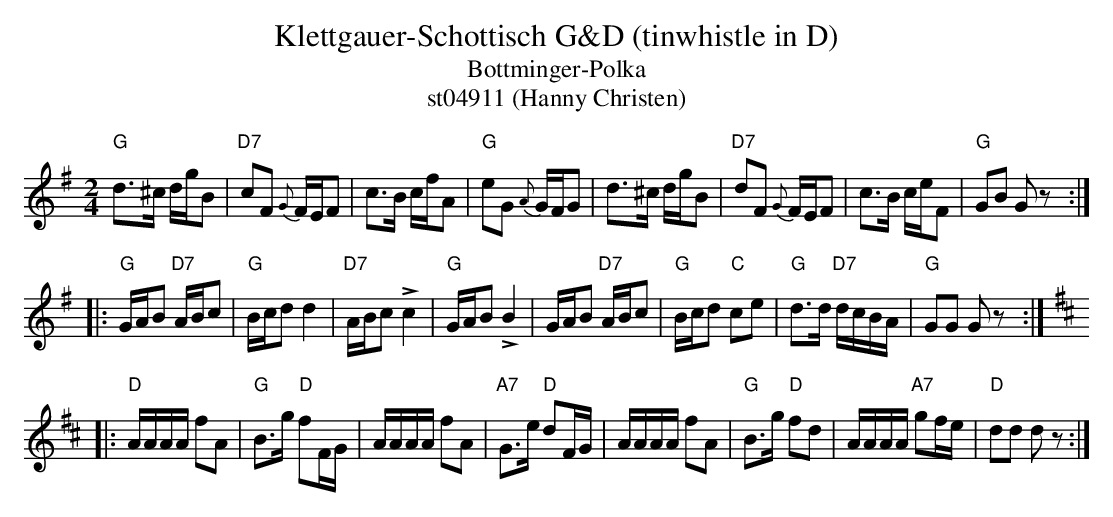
X:1
T:Klettgauer-Schottisch G&D (tinwhistle in D)
T:Bottminger-Polka
T:st04911 (Hanny Christen)
M:2/4
L:1/16
K:G %%MIDI gchordon
"G"d3^c dgB2 | "D7"c2F2 {G}FEF2 | c3B cfA2 | "G"e2G2 {A}GFG2 | d3^c dgB2 | "D7"d2F2 {G}FEF2 | c3B ceF2 | "G"G2B2 G2z2 ::
"G"GAB2 "D7"ABc2 | "G"Bcd2d4 | "D7"ABc2 !>!c4 | "G"GAB2 !>!B4 | GAB2 "D7"ABc2 | "G"Bcd2 "C"c2e2 | "G"d3d "D7"dcBA | "G"G2G2 G2z2 :: [K:D]
"D"AAAA f2A2 | "G"B3g "D"f2FG | AAAA f2A2 | "A7"G3e "D"d2FG | AAAA f2A2 | "G"B3g "D"f2d2 | AAAA "A7"g2fe | "D"d2d2 d2z2 :|
